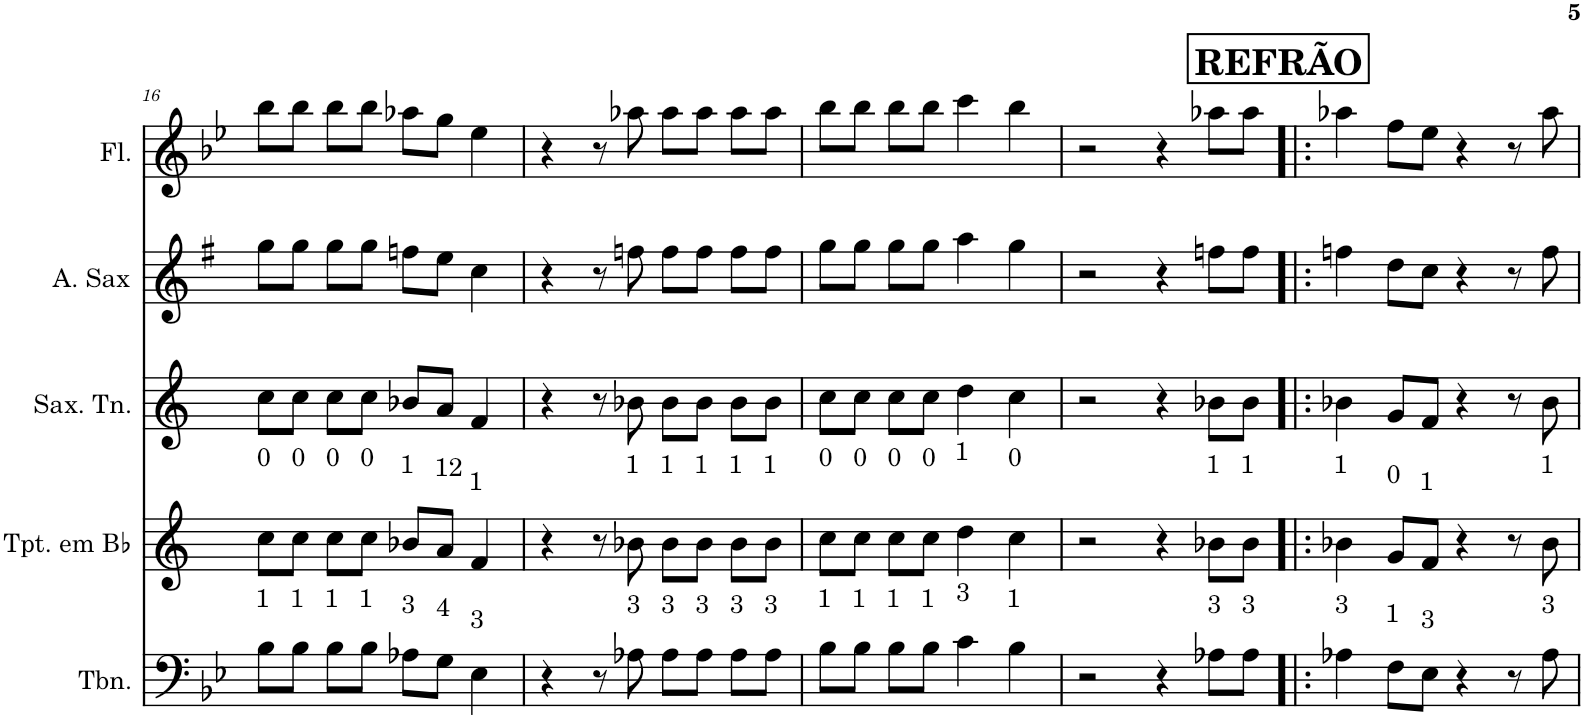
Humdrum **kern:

**kern	**kern	**kern	**kern	**kern
*part5	*part4	*part3	*part2	*part1
*staff5	*staff4	*staff3	*staff2	*staff1
*I"Trombone	*I"Trompete em Bb	*I"Saxofone Tenor	*I"Saxofone Alto	*I"Flauta Transversal
*I'Tbn.	*I'Tpt. em Bb	*I'Sax. Tn.	*	*I'Fl.
!!LO:PB:g=z
*clefF4	*clefG2	*clefG2	*clefG2	*clefG2
*	*Trd1c2	*Trd8c14	*Trd5c9	*
*k[b-e-]	*k[]	*k[]	*k[f#]	*k[b-e-]
*M4/4	*M4/4	*M4/4	*M4/4	*M4/4
=16	=16	=16	=16	=16
!	!LO:TX:a:t=0	!	!	!
!LO:TX:a:t=1	!	!	!	!
8B-\L	8cc\L	8cc\L	8gg\L	8bb-\L
!	!LO:TX:a:t=0	!	!	!
!LO:TX:a:t=1	!	!	!	!
8B-\J	8cc\J	8cc\J	8gg\J	8bb-\J
!	!LO:TX:a:t=0	!	!	!
!LO:TX:a:t=1	!	!	!	!
8B-\L	8cc\L	8cc\L	8gg\L	8bb-\L
!	!LO:TX:a:t=0	!	!	!
!LO:TX:a:t=1	!	!	!	!
8B-\J	8cc\J	8cc\J	8gg\J	8bb-\J
!	!LO:TX:a:t=1	!	!	!
!LO:TX:a:t=3	!	!	!	!
8A-X\L	8b-X/L	8b-X/L	8ffn\L	8aa-X\L
!	!LO:TX:a:t=12	!	!	!
!LO:TX:a:t=4	!	!	!	!
8G\J	8a/J	8a/J	8ee\J	8gg\J
!	!LO:TX:a:t=1	!	!	!
!LO:TX:a:t=3	!	!	!	!
4E-\	4f/	4f/	4cc\	4ee-\
=17	=17	=17	=17	=17
4r	4r	4r	4r	4r
8r	8r	8r	8r	8r
!	!LO:TX:a:t=1	!	!	!
!LO:TX:a:t=3	!	!	!	!
8A-X\	8b-X\	8b-X\	8ffn\	8aa-X\
!	!LO:TX:a:t=1	!	!	!
!LO:TX:a:t=3	!	!	!	!
8A-\L	8b-\L	8b-\L	8ff\L	8aa-\L
!	!LO:TX:a:t=1	!	!	!
!LO:TX:a:t=3	!	!	!	!
8A-\J	8b-\J	8b-\J	8ff\J	8aa-\J
!	!LO:TX:a:t=1	!	!	!
!LO:TX:a:t=3	!	!	!	!
8A-\L	8b-\L	8b-\L	8ff\L	8aa-\L
!	!LO:TX:a:t=1	!	!	!
!LO:TX:a:t=3	!	!	!	!
8A-\J	8b-\J	8b-\J	8ff\J	8aa-\J
=18	=18	=18	=18	=18
!	!LO:TX:a:t=0	!	!	!
!LO:TX:a:t=1	!	!	!	!
8B-\L	8cc\L	8cc\L	8gg\L	8bb-\L
!	!LO:TX:a:t=0	!	!	!
!LO:TX:a:t=1	!	!	!	!
8B-\J	8cc\J	8cc\J	8gg\J	8bb-\J
!	!LO:TX:a:t=0	!	!	!
!LO:TX:a:t=1	!	!	!	!
8B-\L	8cc\L	8cc\L	8gg\L	8bb-\L
!	!LO:TX:a:t=0	!	!	!
!LO:TX:a:t=1	!	!	!	!
8B-\J	8cc\J	8cc\J	8gg\J	8bb-\J
!	!LO:TX:a:t=1	!	!	!
!LO:TX:a:t=3	!	!	!	!
4c\	4dd\	4dd\	4aa\	4ccc\
!	!LO:TX:a:t=0	!	!	!
!LO:TX:a:t=1	!	!	!	!
4B-\	4cc\	4cc\	4gg\	4bb-\
=19	=19	=19	=19	=19
2r	2r	2r	2r	2r
4r	4r	4r	4r	4r
!	!LO:TX:a:t=1	!	!	!
!LO:TX:a:t=3	!	!	!	!
8A-X\L	8b-X\L	8b-X\L	8ffn\L	8aa-X\L
!	!LO:TX:a:t=1	!	!	!
!LO:TX:a:t=3	!	!	!	!
8A-\J	8b-\J	8b-\J	8ff\J	8aa-\J
!!LO:REH:place=s1:a:B:cj:fs=14:t=REFRÃO
=20!|:	=20!|:	=20!|:	=20!|:	=20!|:
!	!LO:TX:a:t=1	!	!	!
!LO:TX:a:t=3	!	!	!	!
4A-X\	4b-X\	4b-X\	4ffn\	4aa-X\
!	!LO:TX:a:t=0	!	!	!
!LO:TX:a:t=1	!	!	!	!
8F\L	8g/L	8g/L	8dd\L	8ff\L
!	!LO:TX:a:t=1	!	!	!
!LO:TX:a:t=3	!	!	!	!
8E-\J	8f/J	8f/J	8cc\J	8ee-\J
4r	4r	4r	4r	4r
8r	8r	8r	8r	8r
!	!LO:TX:a:t=1	!	!	!
!LO:TX:a:t=3	!	!	!	!
8A-\	8b-\	8b-\	8ff\	8aa-\
=	=	=	=	=
*-	*-	*-	*-	*-
